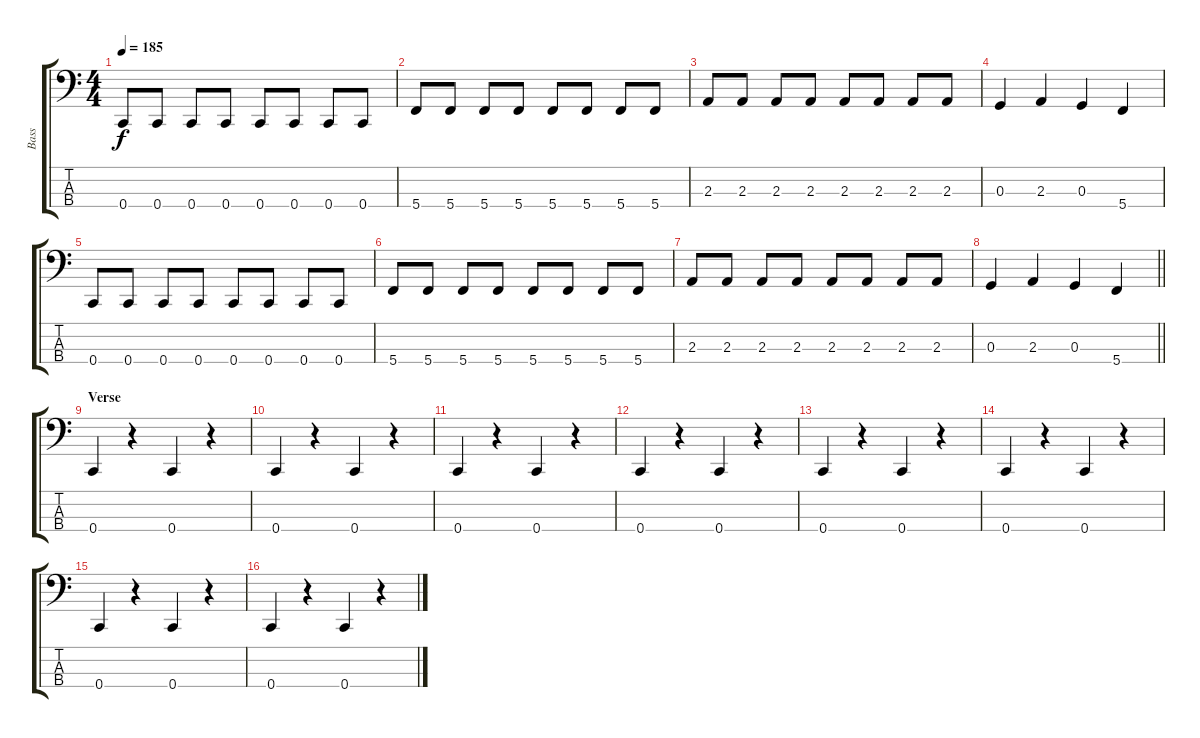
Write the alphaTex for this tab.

\track ("Bass" "Bass") {instrument electricbassfinger}
\staff {score tabs}
\tuning (F2 C2 G1 C1) {hide}
\ts (4 4)
\tempo 185
\clef f4
\ks c
0.4.8{dy f} 0.4.8 0.4.8 0.4.8 0.4.8 0.4.8 0.4.8 0.4.8 |
5.4.8 5.4.8 5.4.8 5.4.8 5.4.8 5.4.8 5.4.8 5.4.8 |
2.3.8 2.3.8 2.3.8 2.3.8 2.3.8 2.3.8 2.3.8 2.3.8 |
0.3.4 2.3.4 0.3.4 5.4.4 |
0.4.8 0.4.8 0.4.8 0.4.8 0.4.8 0.4.8 0.4.8 0.4.8 |
5.4.8 5.4.8 5.4.8 5.4.8 5.4.8 5.4.8 5.4.8 5.4.8 |
2.3.8 2.3.8 2.3.8 2.3.8 2.3.8 2.3.8 2.3.8 2.3.8 |
\barLineRight lightlight
0.3.4 2.3.4 0.3.4 5.4.4 |
\section ("" "Verse")
0.4.4 r.4 0.4.4 r.4 |
0.4.4 r.4 0.4.4 r.4 |
0.4.4 r.4 0.4.4 r.4 |
0.4.4 r.4 0.4.4 r.4 |
0.4.4 r.4 0.4.4 r.4 |
0.4.4 r.4 0.4.4 r.4 |
0.4.4 r.4 0.4.4 r.4 |
0.4.4 r.4 0.4.4 r.4
